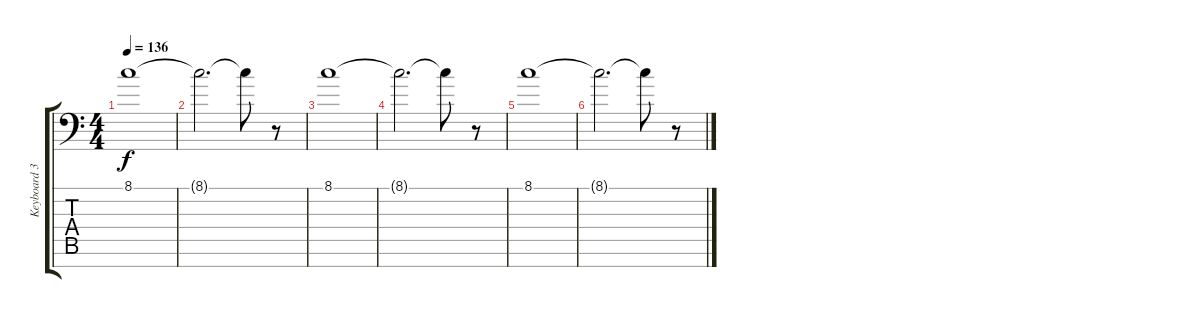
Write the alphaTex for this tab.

\track ("Keyboard 3 (Lead)" "Keyboard 3") {instrument lead2sawtooth}
\staff {score tabs}
\tuning (E4 B3 G3 D3 A2 E2 A1) {hide}
\ts (4 4)
\tempo 136
\clef f4
\ks c
8.1.1{dy f} |
8.1{t}.2{d} 8.1{t}.8 r.8 |
8.1.1 |
8.1{t}.2{d} 8.1{t}.8 r.8 |
8.1.1 |
8.1{t}.2{d} 8.1{t}.8 r.8
